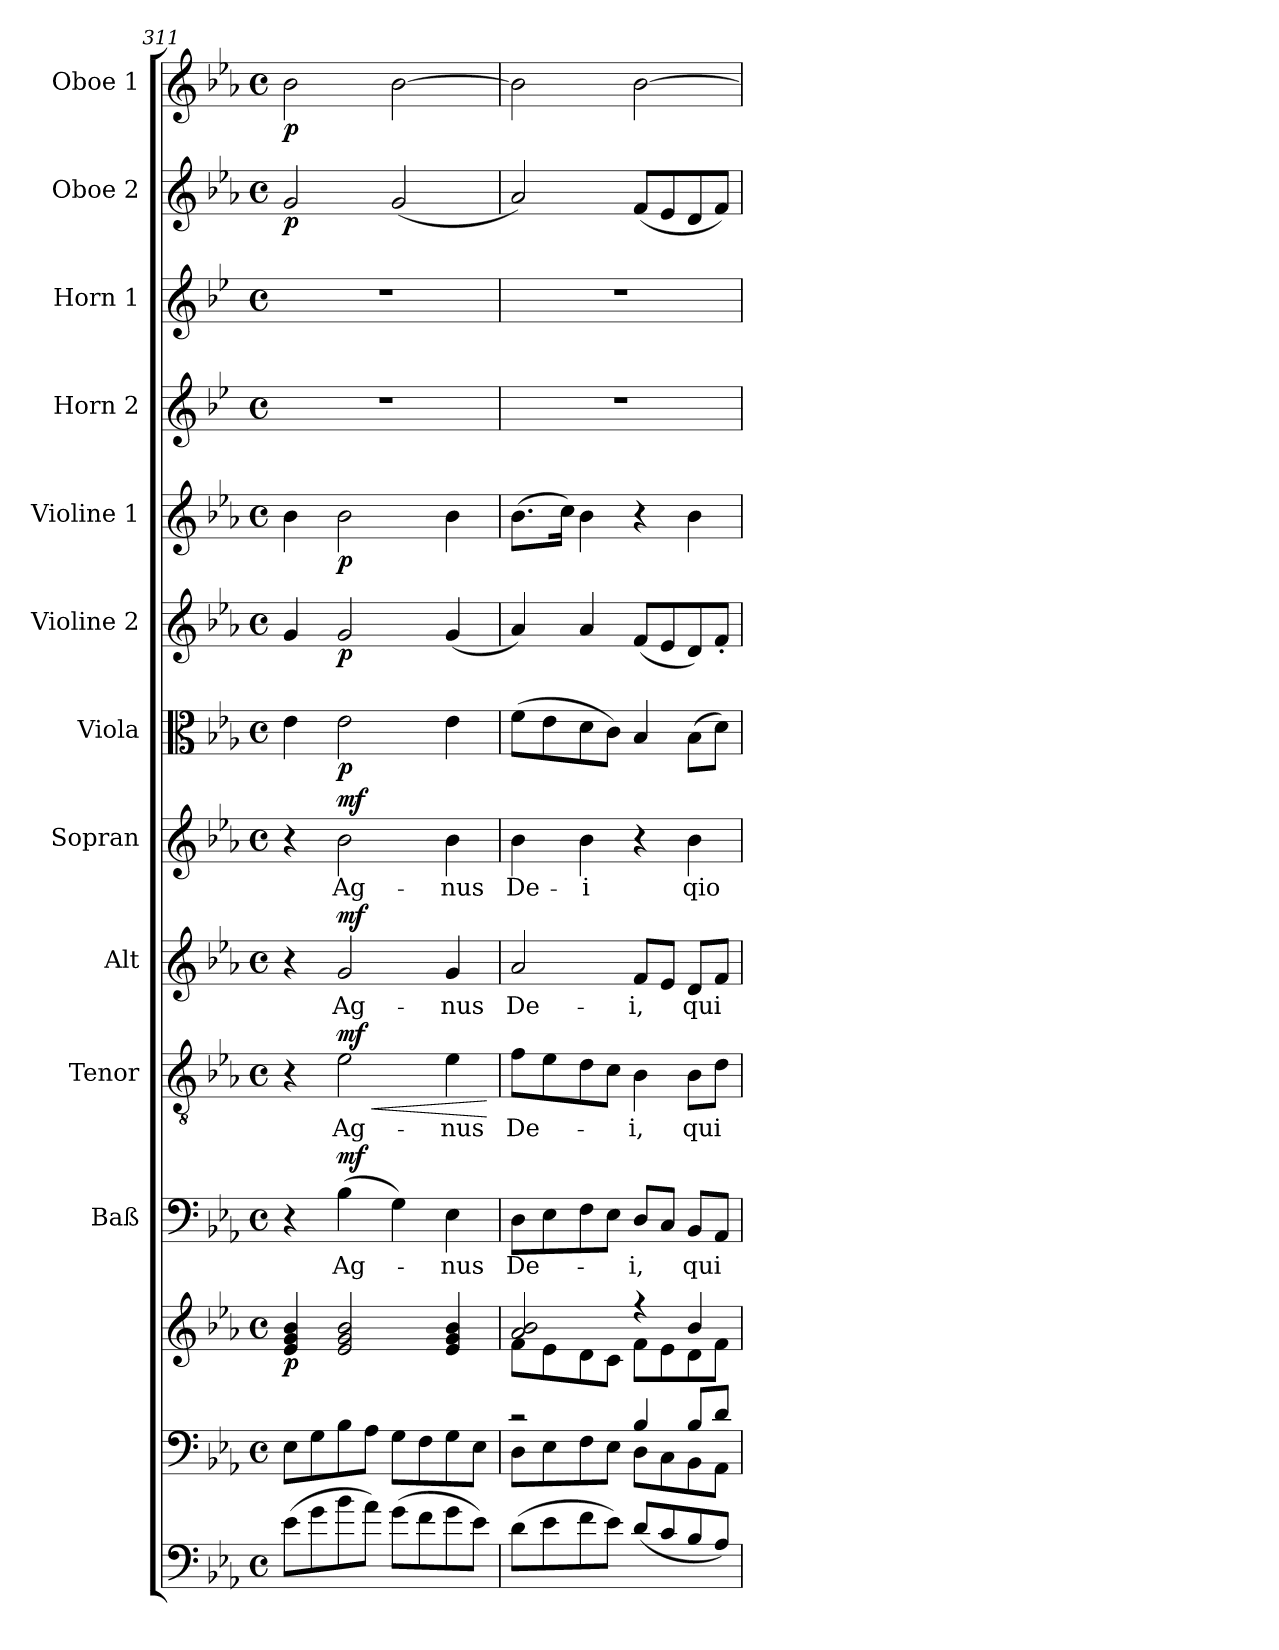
**kern	**kern	**kern	**dynam	**kern	**text	**dynam	**kern	**text	**dynam	**kern	**text	**dynam	**kern	**text	**dynam	**kern	**dynam	**kern	**dynam	**kern	**dynam	**kern	**kern	**kern	**dynam	**kern	**dynam
*part13	*part12	*part12	*part12	*part11	*part11	*part11	*part10	*part10	*part10	*part9	*part9	*part9	*part8	*part8	*part8	*part7	*part7	*part6	*part6	*part5	*part5	*part4	*part3	*part2	*part2	*part1	*part1
*staff14	*staff13	*staff12	*staff12/13	*staff11	*staff11	*staff11	*staff10	*staff10	*staff10	*staff9	*staff9	*staff9	*staff8	*staff8	*staff8	*staff7	*staff7	*staff6	*staff6	*staff5	*staff5	*staff4	*staff3	*staff2	*staff2	*staff1	*staff1
*	*	*	*	*I"Baß	*	*	*I"Tenor	*	*	*I"Alt	*	*	*I"Sopran	*	*	*I"Viola	*	*I"Violine 2	*	*I"Violine 1	*	*I"Horn 2	*I"Horn 1	*I"Oboe 2	*	*I"Oboe 1	*
*	*	*	*	*I'Baß	*	*	*I'Ten	*	*	*I'Alt	*	*	*I'Sop	*	*	*I'Vla.	*	*I'Vln. 2	*	*I'Vln. 1	*	*I'Hrn. 2	*I'Hrn. 1	*I'Ob. 2	*	*I'Ob. 1	*
!!LO:PB:g=z
*clefF4	*clefF4	*clefG2	*	*clefF4	*	*	*clefGv2	*	*	*clefG2	*	*	*clefG2	*	*	*clefC3	*	*clefG2	*	*clefG2	*	*clefG2	*clefG2	*clefG2	*	*clefG2	*
*ITrd7c12	*	*	*	*	*	*	*	*	*	*	*	*	*	*	*	*	*	*	*	*	*	*ITrd4c7	*ITrd4c7	*	*	*	*
*k[b-e-a-]	*k[b-e-a-]	*k[b-e-a-]	*	*k[b-e-a-]	*	*	*k[b-e-a-]	*	*	*k[b-e-a-]	*	*	*k[b-e-a-]	*	*	*k[b-e-a-]	*	*k[b-e-a-]	*	*k[b-e-a-]	*	*k[b-e-a-]	*k[b-e-a-]	*k[b-e-a-]	*	*k[b-e-a-]	*
*E-:	*E-:	*E-:	*	*E-:	*	*	*E-:	*	*	*E-:	*	*	*E-:	*	*	*E-:	*	*E-:	*	*E-:	*	*E-:	*E-:	*E-:	*	*E-:	*
*M4/4	*M4/4	*M4/4	*	*M4/4	*	*	*M4/4	*	*	*M4/4	*	*	*M4/4	*	*	*M4/4	*	*M4/4	*	*M4/4	*	*M4/4	*M4/4	*M4/4	*	*M4/4	*
*met(c)	*met(c)	*met(c)	*	*met(c)	*	*	*met(c)	*	*	*met(c)	*	*	*met(c)	*	*	*met(c)	*	*met(c)	*	*met(c)	*	*met(c)	*met(c)	*met(c)	*	*met(c)	*
=311	=311	=311	=311	=311	=311	=311	=311	=311	=311	=311	=311	=311	=311	=311	=311	=311	=311	=311	=311	=311	=311	=311	=311	=311	=311	=311	=311
!	!	!	!LO:DY:b	!	!	!	!	!	!	!	!	!	!	!	!	!	!	!	!	!	!	!	!	!	!LO:DY:b	!	!LO:DY:b
(>8E-\L	8E-\L	4e-/ 4g/ 4b-/	p	4r	.	.	4r	.	.	4r	.	.	4r	.	.	4e-\	.	4g/	.	4b-\	.	1r	1r	2g/	p	2b-\	p
8G\	8G\	.	.	.	.	.	.	.	.	.	.	.	.	.	.	.	.	.	.	.	.	.	.	.	.	.	.
!	!	!	!	!	!LO:LY:b	!LO:DY:a	!	!LO:LY:b	!LO:HP:b	!	!LO:LY:b	!	!	!LO:LY:b	!	!	!	!	!	!	!	!	!	!	!	!	!
!	!	!	!	!	!	!	!	!	!LO:DY:n=1:a	!	!	!LO:DY:a	!	!	!LO:DY:a	!	!LO:DY:b	!	!LO:DY:b	!	!LO:DY:b	!	!	!	!	!	!
8B-\	8B-\	2e-/ 2g/ 2b-/	.	(>4B-\	Ag-	mf	2e-\	Ag-	< mf	2g/	Ag-	mf	2b-\	Ag-	mf	2e-\	p	2g/	p	2b-\	p	.	.	.	.	.	.
8A-\J)	8A-\J	.	.	.	.	.	.	.	.	.	.	.	.	.	.	.	.	.	.	.	.	.	.	.	.	.	.
(>8G\L	8G\L	.	.	4G\)	.	.	.	.	.	.	.	.	.	.	.	.	.	.	.	.	.	.	.	(<2g/	.	[2b-\	.
8F\	8F\	.	.	.	.	.	.	.	.	.	.	.	.	.	.	.	.	.	.	.	.	.	.	.	.	.	.
!	!	!	!	!	!LO:LY:b	!	!	!LO:LY:b	!	!	!LO:LY:b	!	!	!LO:LY:b	!	!	!	!	!	!	!	!	!	!	!	!	!
8G\	8G\	4e-/ 4g/ 4b-/	.	4E-\	-nus	.	4e-\	-nus	.	4g/	-nus	.	4b-\	-nus	.	4e-\	.	(<4g/	.	4b-\	.	.	.	.	.	.	.
8E-\J)	8E-\J	.	.	.	.	.	.	.	.	.	.	.	.	.	.	.	.	.	.	.	.	.	.	.	.	.	.
.	.	.	.	.	.	.	.	.	[	.	.	.	.	.	.	.	.	.	.	.	.	.	.	.	.	.	.
=312	=312	=312	=312	=312	=312	=312	=312	=312	=312	=312	=312	=312	=312	=312	=312	=312	=312	=312	=312	=312	=312	=312	=312	=312	=312	=312	=312
*	*^	*^	*	*	*	*	*	*	*	*	*	*	*	*	*	*	*	*	*	*	*	*	*	*	*	*	*
!	!	!	!	!	!	!	!LO:LY:b	!	!	!LO:LY:b	!	!	!LO:LY:b	!	!	!LO:LY:b	!	!	!	!	!	!	!	!	!	!	!	!	!
(>8D\L	2rc	8D\L	2a-/ 2b-/	8f\L	.	8D\L	De-	.	8f\L	De-	.	2a-/	De-	.	4b-\	De-	.	(>8f\L	.	4a-/)	.	(>8.b-\L	.	1r	1r	2a-/)	.	2b-\]	.
8E-\	.	8E-\	.	8e-\	.	8E-\	.	.	8e-\	.	.	.	.	.	.	.	.	8e-\	.	.	.	.	.	.	.	.	.	.	.
.	.	.	.	.	.	.	.	.	.	.	.	.	.	.	.	.	.	.	.	.	.	16cc\Jk)	.	.	.	.	.	.	.
!	!	!	!	!	!	!	!	!	!	!	!	!	!	!	!	!LO:LY:b	!	!	!	!	!	!	!	!	!	!	!	!	!
8F\	.	8F\	.	8d\	.	8F\	.	.	8d\	.	.	.	.	.	4b-\	-i	.	8d\	.	4a-/	.	4b-\	.	.	.	.	.	.	.
8E-\J)	.	8E-\J	.	8c\J	.	8E-\J	.	.	8c\J	.	.	.	.	.	.	.	.	8c\J)	.	.	.	.	.	.	.	.	.	.	.
!	!	!	!	!	!	!	!LO:LY:b	!	!	!LO:LY:b	!	!	!LO:LY:b	!	!	!	!	!	!	!	!	!	!	!	!	!	!	!	!
(<8D/L	4B-/	8D\L	4rff	8f\L	.	8D/L	-i,	.	4B-\	-i,	.	8f/L	-i,	.	4r	.	.	4B-/	.	(<8f/L	.	4r	.	.	.	(<8f/L	.	[2b-\	.
8C/	.	8C\	.	8e-\	.	8C/J	.	.	.	.	.	8e-/J	.	.	.	.	.	.	.	8e-/	.	.	.	.	.	8e-/	.	.	.
!	!	!	!	!	!	!	!LO:LY:b	!	!	!LO:LY:b	!	!	!LO:LY:b	!	!	!LO:LY:b	!	!	!	!	!	!	!	!	!	!	!	!	!
8BB-/	8B-/L	8BB-\	4b-/	8d\	.	8BB-/L	qui	.	8B-\L	qui	.	8d/L	qui	.	4b-\	qio	.	(>8B-\L	.	8d/)	.	4b-\	.	.	.	8d/	.	.	.
8AA-/J)	8d/J	8AA-\J	.	8f\J	.	8AA-/J	.	.	8d\J	.	.	8f/J	.	.	.	.	.	8d\J)	.	8f'</J	.	.	.	.	.	8f/J)	.	.	.
*	*v	*v	*	*	*	*	*	*	*	*	*	*	*	*	*	*	*	*	*	*	*	*	*	*	*	*	*	*	*
*	*	*v	*v	*	*	*	*	*	*	*	*	*	*	*	*	*	*	*	*	*	*	*	*	*	*	*	*	*
=	=	=	=	=	=	=	=	=	=	=	=	=	=	=	=	=	=	=	=	=	=	=	=	=	=	=	=
*-	*-	*-	*-	*-	*-	*-	*-	*-	*-	*-	*-	*-	*-	*-	*-	*-	*-	*-	*-	*-	*-	*-	*-	*-	*-	*-	*-
